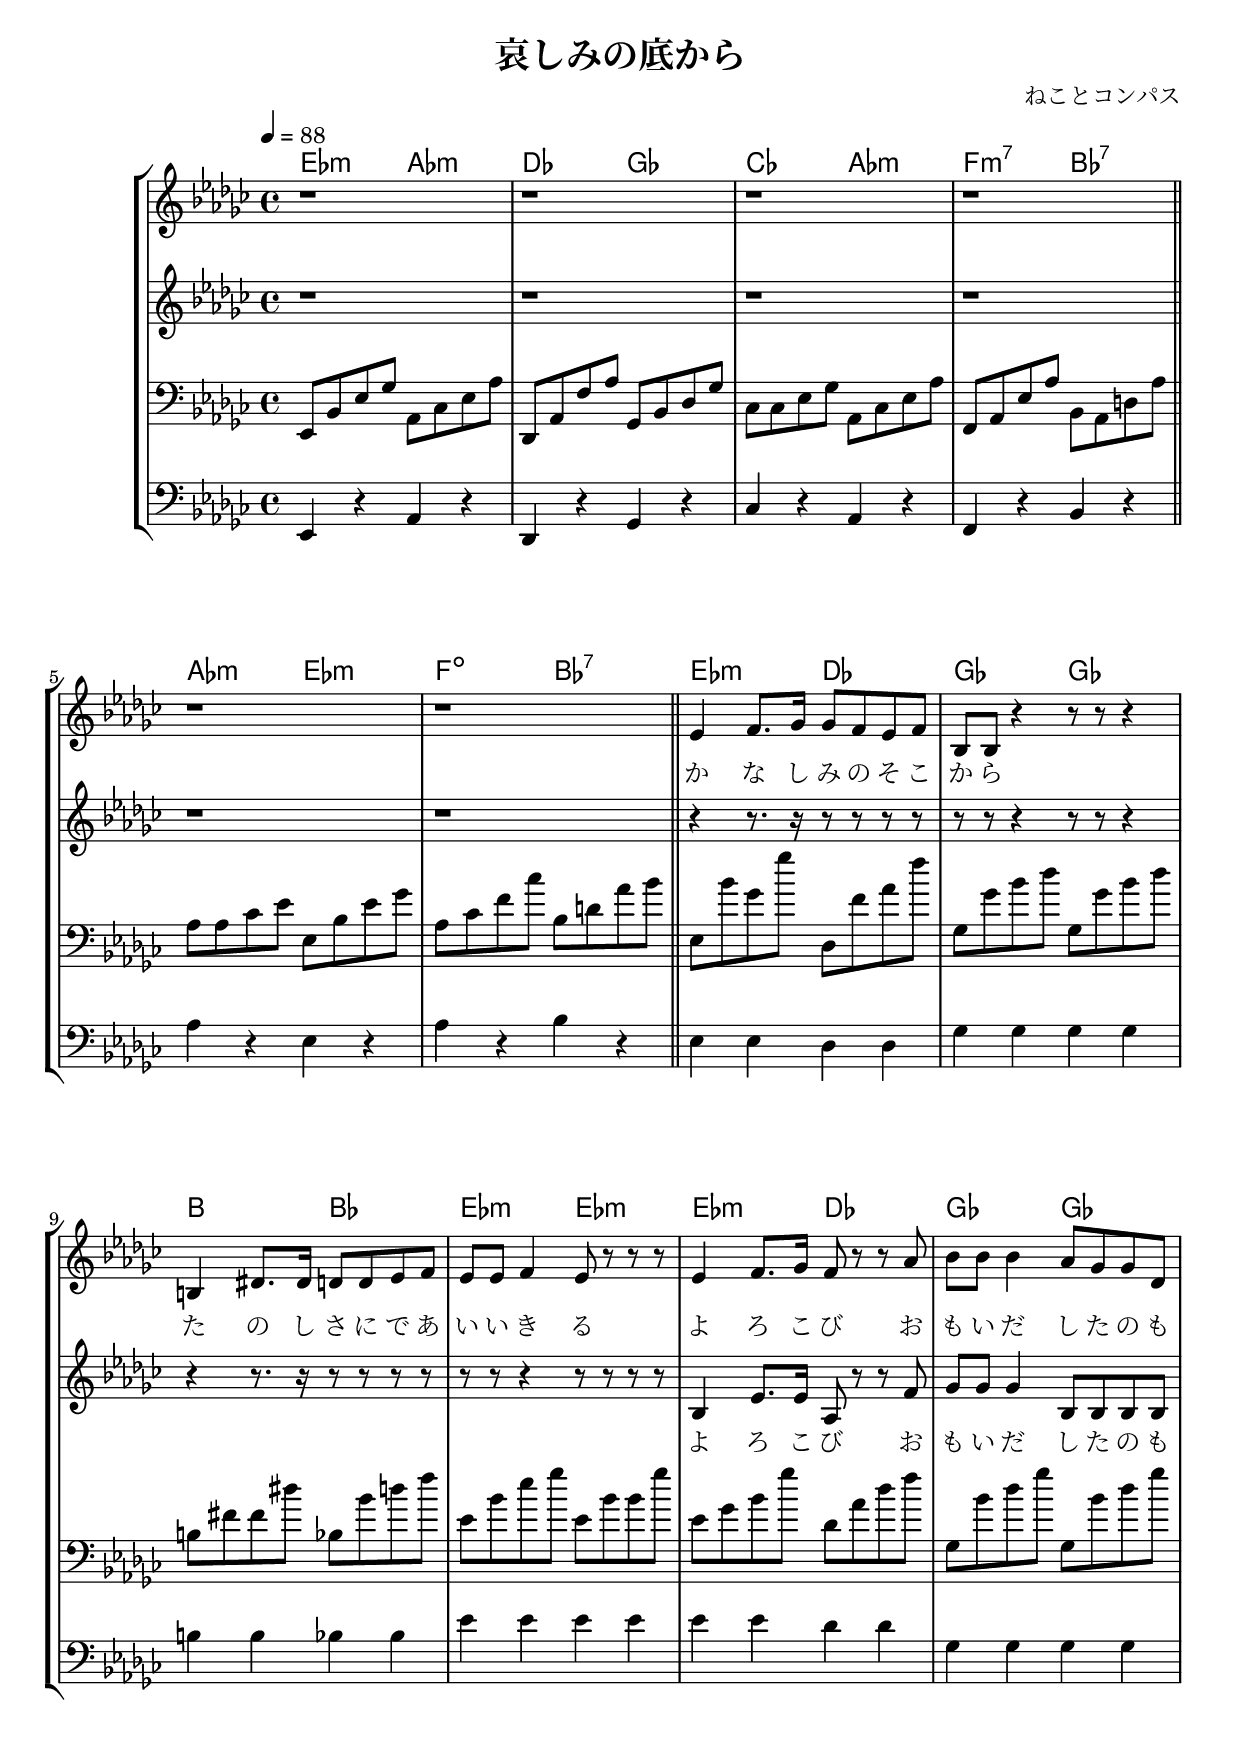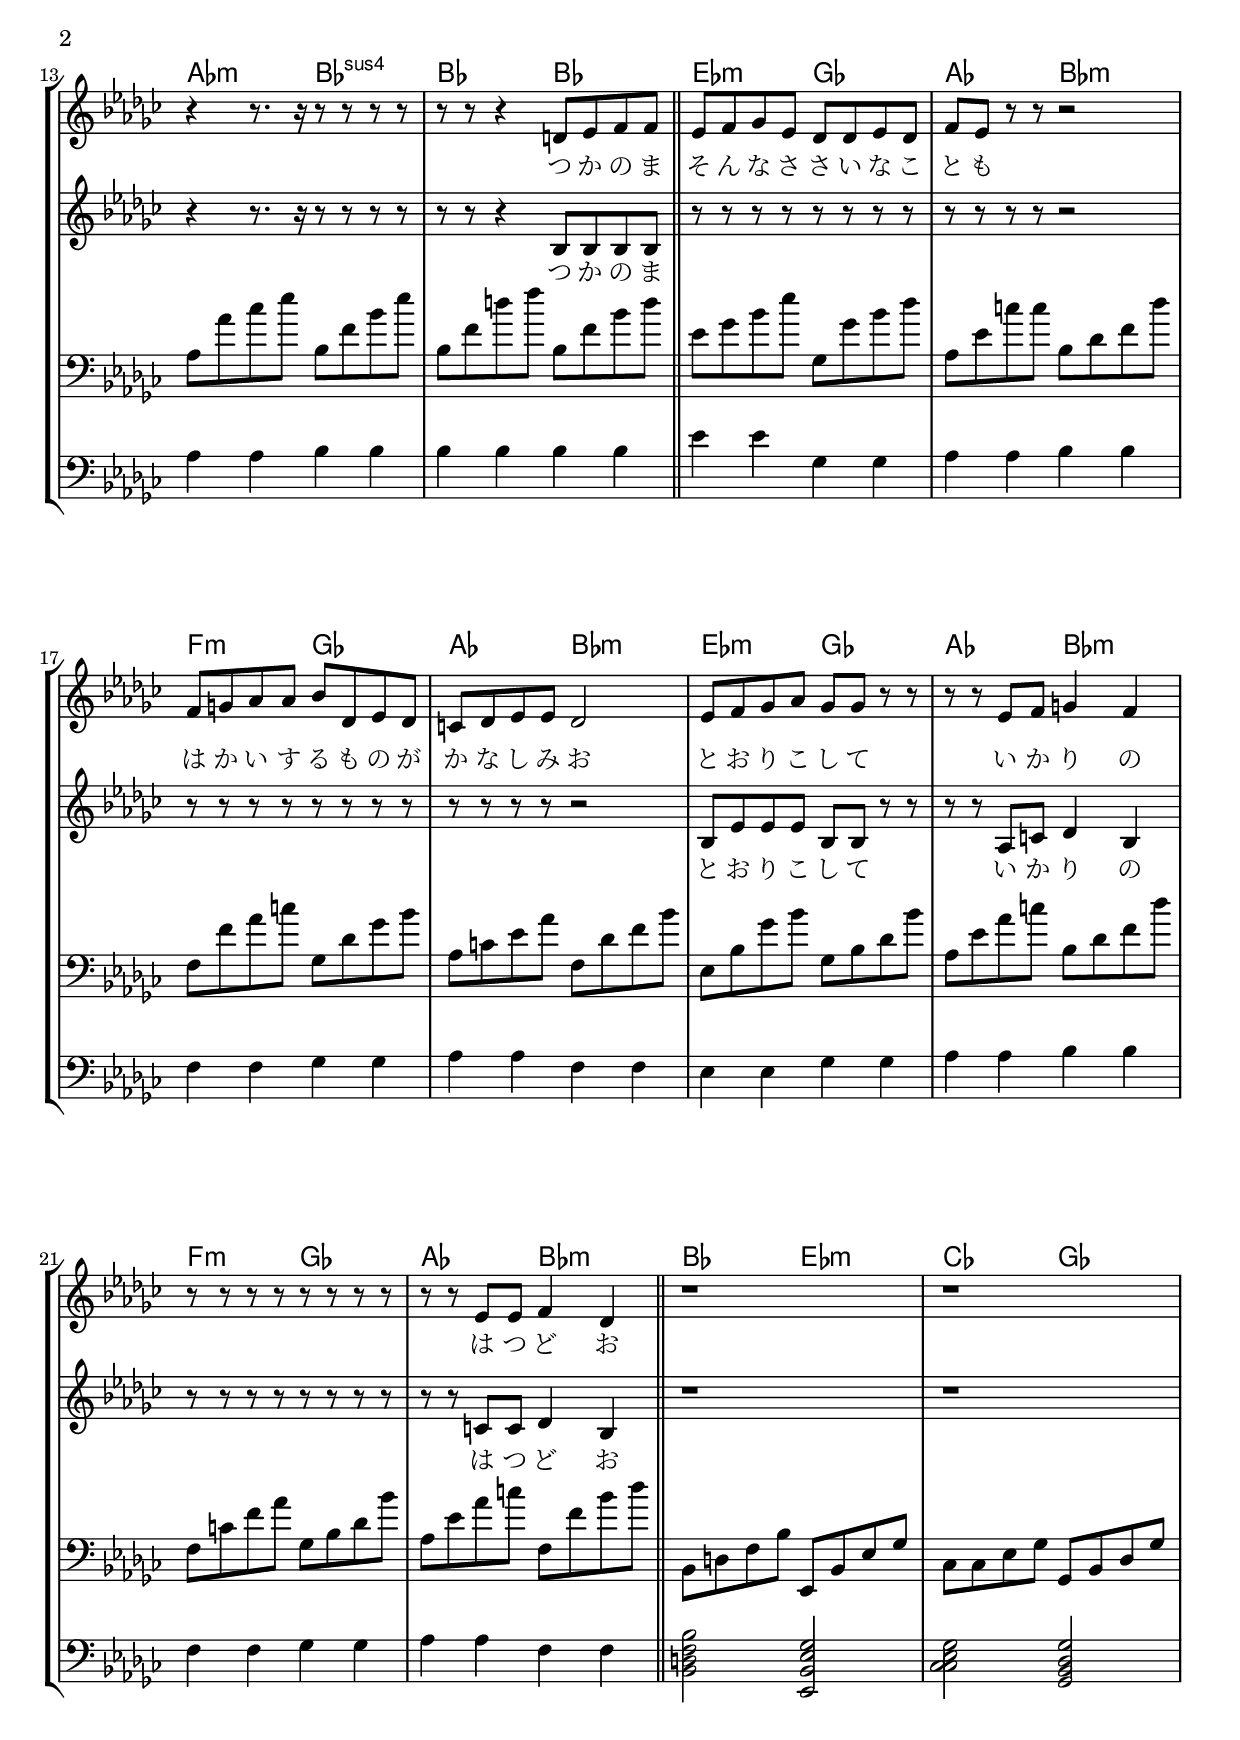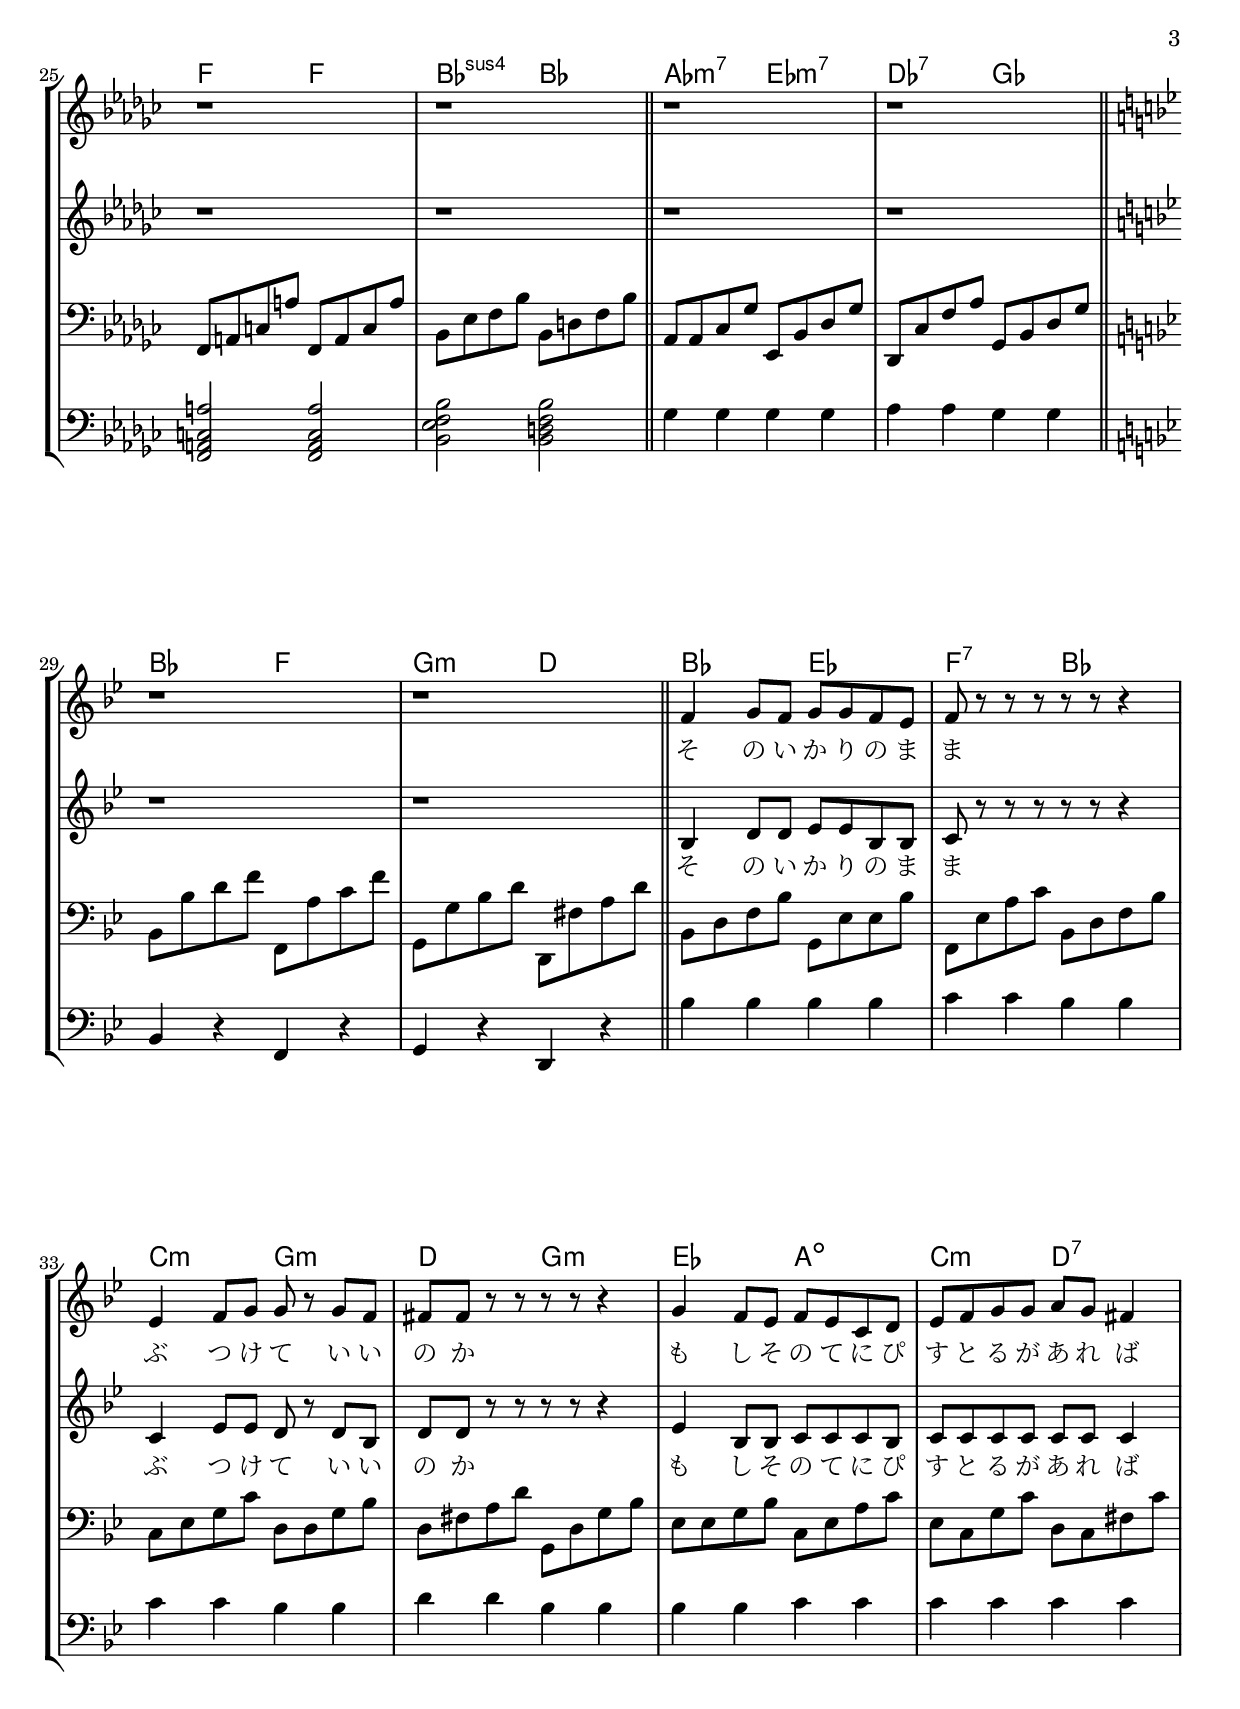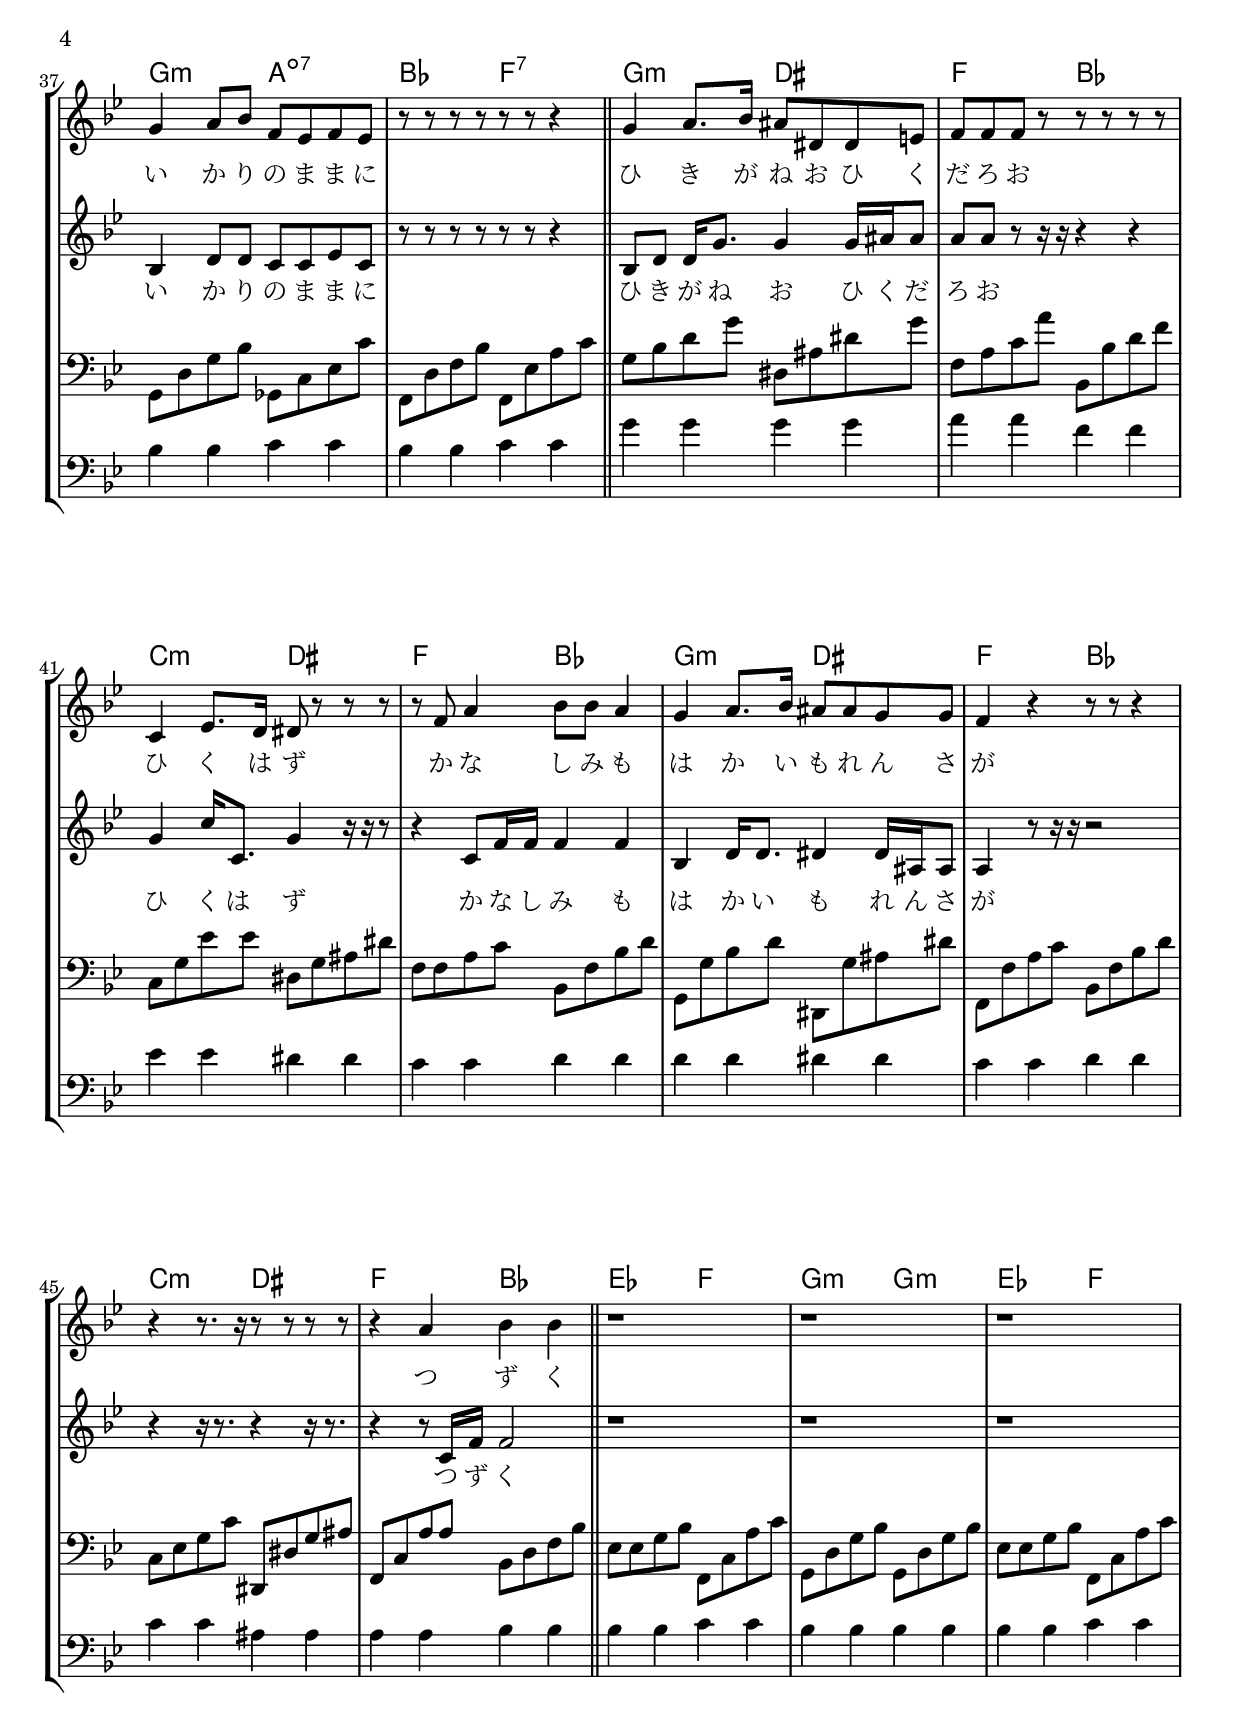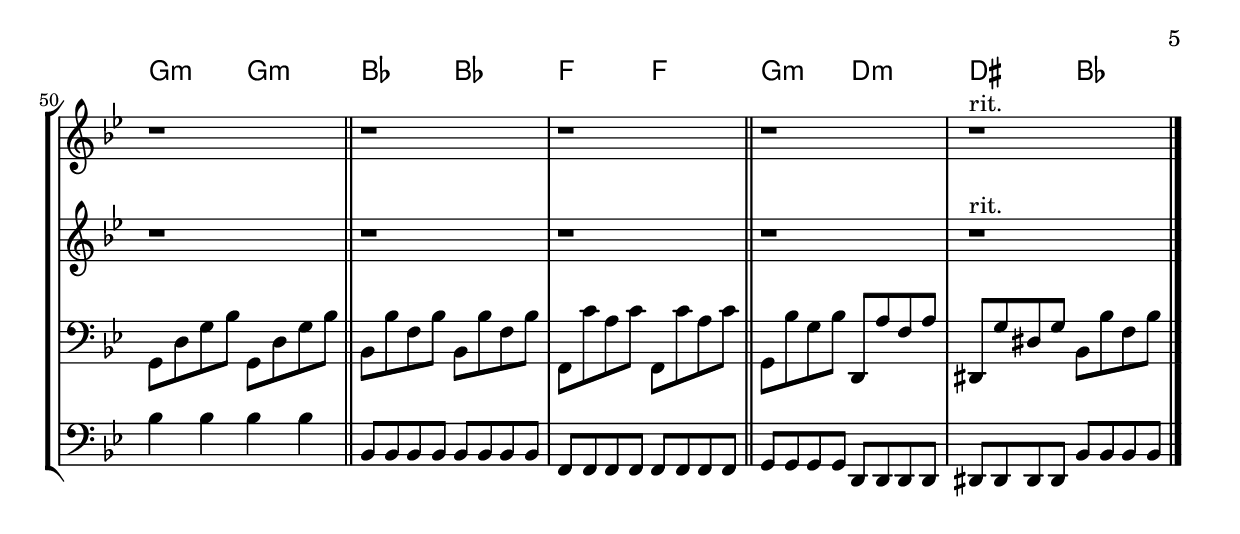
\version "2.12.1"

\header {
	title = \markup {哀しみの底から}
	composer = \markup \center-column {ねことコンパス}
}

harmony = \chordmode {
	es2:m as:m des ges ces as:m f:min7 bes:7 

	as:m es:m f:dim bes:7 

	es:m des ges ges b bes es:m es:m es:m des ges ges as:m bes:sus4 bes bes 

	es:m ges as bes:m f:m ges as bes:m es:m ges as bes:m f:m ges as bes:m 

	bes es:m ces ges f f bes:sus4 bes 

	as:min7 es:min7 des:7 ges 

	bes f g:m d 

	bes es f:7 bes c:m g:m d g:m es a:dim c:m d:7 g:m a:dim7 bes f:7 

	g:m dis f bes c:m dis f bes g:m dis f bes c:m dis f bes 

	es f g:m g:m es f g:m g:m 

	bes bes f f 

	g:m d:m dis bes 
}

melody = {
	\key ges \major
	\tempo 4 = 88
	r1 | r1 | r1 | r1   
	r1 | r1   
	\set Staff.midiInstrument = #"fss0.35"
	es'4  f'8.  ges'16  ges'8  f'8  es'8  f'8 
	bes8  bes8  r4  r8  r8  r4 
	b4  dis'8.  dis'16  d'8  d'8  es'8  f'8 
	es'8  es'8  f'4  es'8  r8  r8  r8 
	es'4  f'8.  ges'16  f'8  r8  r8  as'8 
	bes'8  bes'8  bes'4  as'8  ges'8  ges'8  des'8 
	r4  r8.  r16  r8  r8  r8  r8 
	r8  r8  r4  d'8  es'8  f'8  f'8
	\set Staff.midiInstrument = #"fss0.37"
	es'8  f'8  ges'8  es'8  des'8  des'8  es'8  des'8 
	f'8  es'8  r8  r8  r2 
	f'8  g'8  as'8  as'8  bes'8  des'8  es'8  des'8 
	c'8  des'8  es'8  es'8  des'2 
	es'8  f'8  ges'8  as'8  ges'8  ges'8  r8  r8 
	r8  r8  es'8  f'8  g'4  f'4 
	r8  r8  r8  r8  r8  r8  r8  r8 
	r8  r8  es'8  es'8  f'4  des'4
	r1 | r1 | r1 | r1   
	r1 | r1   
	\key bes \major
	r1 | r1   
	\set Staff.midiInstrument = #"fss0.39"
	f'4  g'8  f'8  g'8  g'8  f'8  es'8 
	f'8  r8  r8  r8  r8  r8  r4 
	es'4  f'8  g'8  g'8  r8  g'8  f'8 
	fis'8  fis'8  r8  r8  r8  r8  r4 
	g'4  f'8  es'8  f'8  es'8  c'8  d'8 
	es'8  f'8  g'8  g'8  a'8  g'8  fis'4 
	g'4  a'8  bes'8  f'8  es'8  f'8  es'8 
	r8  r8  r8  r8  r8  r8  r4
	\set Staff.midiInstrument = #"fss0.42"
	g'4  a'8.  bes'16  ais'8  dis'8  dis'8  e'8 
	f'8  f'8  f'8  r8  r8  r8  r8  r8 
	c'4  es'8.  d'16  dis'8  r8  r8  r8 
	r8  f'8  a'4  bes'8  bes'8  a'4 
	g'4  a'8.  bes'16  ais'8  ais'8  g'8  g'8 
	f'4  r4  r8  r8  r4 
	r4  r8.  r16  r8  r8  r8  r8 
	r4  a'4  bes'4  bes'4
	r1 | r1 | r1 | r1   
	r1 | r1   
	r1 | r1^"rit." \bar "|."
}

words = \lyricmode {
	
	
	か  な  し  み  の  そ  こ  か  ら  た  の  し  さ  に  で  あ  い  い  き  る  よ  ろ  こ  び  お  も  い  だ  し  た  の  も  つ  か  の  ま  
	そ  ん  な  さ  さ  い  な  こ  と  も  は  か  い  す  る  も  の  が  か  な  し  み  お  と  お  り  こ  し  て  い  か  り  の  は  つ  ど  お  
	
	
	
	そ  の  い  か  り  の  ま  ま  ぶ  つ  け  て  い  い  の  か  も  し  そ  の  て  に  ぴ  す  と  る  が  あ  れ  ば  い  か  り  の  ま  ま  に  
	ひ  き  が  ね  お  ひ  く  だ  ろ  お  ひ  く  は  ず  か  な  し  み  も  は  か  い  も  れ  ん  さ  が  つ  ず  く  
	
	
	
}

secondmelody = {
	\key ges \major
	\tempo 4 = 88
	r1 | r1 | r1 | r1   
	r1 | r1   
	\set Staff.midiInstrument = #"fss0.29"
	r4  r8.  r16  r8  r8  r8  r8 
	r8  r8  r4  r8  r8  r4 
	r4  r8.  r16  r8  r8  r8  r8 
	r8  r8  r4  r8  r8  r8  r8 
	bes4  es'8.  es'16  as8  r8  r8  f'8 
	ges'8  ges'8  ges'4  bes8  bes8  bes8  bes8 
	r4  r8.  r16  r8  r8  r8  r8 
	r8  r8  r4  bes8  bes8  bes8  bes8
	\set Staff.midiInstrument = #"fss0.35"
	r8  r8  r8  r8  r8  r8  r8  r8 
	r8  r8  r8  r8  r2 
	r8  r8  r8  r8  r8  r8  r8  r8 
	r8  r8  r8  r8  r2 
	bes8  es'8  es'8  es'8  bes8  bes8  r8  r8 
	r8  r8  as8  c'8  des'4  bes4 
	r8  r8  r8  r8  r8  r8  r8  r8 
	r8  r8  c'8  c'8  des'4  bes4
	r1 | r1 | r1 | r1   
	r1 | r1   
	\key bes \major
	r1 | r1   
	\set Staff.midiInstrument = #"fss0.42"
	bes4  d'8  d'8  es'8  es'8  bes8  bes8 
	c'8  r8  r8  r8  r8  r8  r4 
	c'4  es'8  es'8  d'8  r8  d'8  bes8 
	d'8  d'8  r8  r8  r8  r8  r4 
	es'4  bes8  bes8  c'8  c'8  c'8  bes8 
	c'8  c'8  c'8  c'8  c'8  c'8  c'4 
	bes4  d'8  d'8  c'8  c'8  es'8  c'8 
	r8  r8  r8  r8  r8  r8  r4
	\set Staff.midiInstrument = #"mmi0.48"
	bes8  d'8  d'16  g'8.  g'4  g'16  ais'16  ais'8 
	a'8  a'8  r8  r16  r16  r4  r4 
	g'4  c''16  c'8.  g'4  r16  r16  r8 
	r4  c'8  f'16  f'16  f'4  f'4 
	bes4  d'16  d'8.  dis'4  dis'16  ais16  ais8 
	a4  r8  r16  r16  r2 
	r4  r16  r8.  r4  r16  r8. 
	r4  r8  c'16  f'16  f'2
	r1 | r1 | r1 | r1   
	r1 | r1   
	r1 | r1^"rit." \bar "|."
}

secondwords = \lyricmode {
	
	
	よ  ろ  こ  び  お  も  い  だ  し  た  の  も  つ  か  の  ま  
	と  お  り  こ  し  て  い  か  り  の  は  つ  ど  お  
	
	
	
	そ  の  い  か  り  の  ま  ま  ぶ  つ  け  て  い  い  の  か  も  し  そ  の  て  に  ぴ  す  と  る  が  あ  れ  ば  い  か  り  の  ま  ま  に  
	ひ  き  が  ね  お  ひ  く  だ  ろ  お  ひ  く  は  ず  か  な  し  み  も  は  か  い  も  れ  ん  さ  が  つ  ず  く  
	
	
	
}

tempochange = {
	\tempo 4 = 88
	r1 | r1 | r1 | r1 \bar "||"
	\tempo 4 = 88
	r1 | r1 \bar "||"
	\tempo 4 = 88
	r1 | r1 | r1 | r1 | r1 | r1 | r1 | r1 \bar "||"
	\tempo 4 = 88
	r1 | r1 | r1 | r1 | r1 | r1 | r1 | r1 \bar "||"
	\tempo 4 = 88
	r1 | r1 | r1 | r1 \bar "||"
	\tempo 4 = 88
	r1 | r1 \bar "||"
	\tempo 4 = 88
	r1 | r1 \bar "||"
	\tempo 4 = 88
	r1 | r1 | r1 | r1 | r1 | r1 | r1 | r1 \bar "||"
	\tempo 4 = 88
	r1 | r1 | r1 | r1 | r1 | r1 | r1 | r1 \bar "||"
	\tempo 4 = 88
	r1 | r1 | r1 | r1 \bar "||"
	\tempo 4 = 88
	r1 | r1 \bar "||"
	\tempo 4 = 88
	r1 | \tempo 4 = 66 r2 \tempo 4 = 58 r2 \bar "|."
}

mainacc = {
	\clef bass
	\set Staff.midiInstrument = #"Acoustic Guitar (steel)"
	\key ges \major
	\tempo 4 = 88
	es,8 bes,8 es8 ges8
	as,8 ces8 es8 as8
	des,8 as,8 f8 as8
	ges,8 bes,8 des8 ges8
	ces8 ces8 es8 ges8
	as,8 ces8 es8 as8
	f,8 as,8 es8 as8
	bes,8 as,8 d8 as8
	\bar "||"

	\set Staff.midiInstrument = #"Pan Flute"
	as8 as8 ces'8 es'8
	es8 bes8 es'8 ges'8
	as8 ces'8 f'8 ces''8
	bes8 d'8 as'8 bes'8
	\bar "||"

	\set Staff.midiInstrument = #"Electric Grand"
	es8 bes'8 ges'8 ges''8
	des8 f'8 as'8 f''8
	ges8 ges'8 bes'8 des''8
	ges8 ges'8 bes'8 des''8
	b8 fis'8 fis'8 dis''8
	bes8 bes'8 d''8 f''8
	es'8 bes'8 es''8 ges''8
	es'8 bes'8 bes'8 ges''8
	es'8 ges'8 bes'8 ges''8
	des'8 as'8 des''8 f''8
	ges8 bes'8 des''8 ges''8
	ges8 bes'8 des''8 ges''8
	as8 as'8 ces''8 es''8
	bes8 f'8 bes'8 es''8
	bes8 f'8 d''8 f''8
	bes8 f'8 bes'8 d''8
	\bar "||"

	\set Staff.midiInstrument = #"Pad 3 (polysynth)"
	es'8 ges'8 bes'8 es''8
	ges8 ges'8 bes'8 des''8
	as8 es'8 c''8 c''8
	bes8 des'8 f'8 des''8
	f8 f'8 as'8 c''8
	ges8 des'8 ges'8 bes'8
	as8 c'8 es'8 as'8
	f8 des'8 f'8 bes'8
	es8 bes8 ges'8 bes'8
	ges8 bes8 des'8 bes'8
	as8 es'8 as'8 c''8
	bes8 des'8 f'8 des''8
	f8 c'8 f'8 as'8
	ges8 bes8 des'8 bes'8
	as8 es'8 as'8 c''8
	f8 f'8 bes'8 des''8
	\bar "||"

	\set Staff.midiInstrument = #"Acoustic Guitar (steel)"
	bes,8 d8 f8 bes8
	es,8 bes,8 es8 ges8
	ces8 ces8 es8 ges8
	ges,8 bes,8 des8 ges8
	f,8 a,8 c8 a8
	f,8 a,8 c8 a8
	bes,8 es8 f8 bes8
	bes,8 d8 f8 bes8
	\bar "||"

	\set Staff.midiInstrument = #"Acoustic grand"
	as,8 as,8 ces8 ges8
	es,8 bes,8 des8 ges8
	des,8 ces8 f8 as8
	ges,8 bes,8 des8 ges8
	\bar "||"

	\set Staff.midiInstrument = #"Acoustic grand"
	\key bes \major
	bes,8 bes8 d'8 f'8
	f,8 a8 c'8 f'8
	g,8 g8 bes8 d'8
	d,8 fis8 a8 d'8
	\bar "||"

	\set Staff.midiInstrument = #"Pad 4 (choir)"
	bes,8 d8 f8 bes8
	g,8 es8 es8 bes8
	f,8 es8 a8 c'8
	bes,8 d8 f8 bes8
	c8 es8 g8 c'8
	d8 d8 g8 bes8
	d8 fis8 a8 d'8
	g,8 d8 g8 bes8
	es8 es8 g8 bes8
	c8 es8 a8 c'8
	es8 c8 g8 c'8
	d8 c8 fis8 c'8
	g,8 d8 g8 bes8
	ges,8 c8 es8 c'8
	f,8 d8 f8 bes8
	f,8 es8 a8 c'8
	\bar "||"

	\set Staff.midiInstrument = #"FX 4 (atmosphere)"
	g8 bes8 d'8 g'8
	dis8 ais8 dis'8 g'8
	f8 a8 c'8 a'8
	bes,8 bes8 d'8 f'8
	c8 g8 es'8 es'8
	dis8 g8 ais8 dis'8
	f8 f8 a8 c'8
	bes,8 f8 bes8 d'8
	g,8 g8 bes8 d'8
	dis,8 g8 ais8 dis'8
	f,8 f8 a8 c'8
	bes,8 f8 bes8 d'8
	c8 es8 g8 c'8
	dis,8 dis8 g8 ais8
	f,8 c8 a8 a8
	bes,8 d8 f8 bes8
	\bar "||"

	\set Staff.midiInstrument = #"Acoustic Guitar (steel)"
	es8 es8 g8 bes8
	f,8 c8 a8 c'8
	g,8 d8 g8 bes8
	g,8 d8 g8 bes8
	es8 es8 g8 bes8
	f,8 c8 a8 c'8
	g,8 d8 g8 bes8
	g,8 d8 g8 bes8
	\bar "||"

	\set Staff.midiInstrument = #"Acoustic Guitar (steel)"
	bes,8 bes f bes
	bes,8 bes f bes
	f,8 c' a c'
	f,8 c' a c'
	\bar "||"

	\set Staff.midiInstrument = #"Acoustic Guitar (steel)"
	g,8 bes g bes
	d,8 a f a
	dis,8 g dis g
	bes,8 bes f bes
	\bar "|."
}

subacc = {
	\clef bass
	\set Staff.midiInstrument = #"Electric Bass (finger)"
	\key ges \major
	\tempo 4 = 88
	es,4 r4
	as,4 r4
	des,4 r4
	ges,4 r4
	ces4 r4
	as,4 r4
	f,4 r4
	bes,4 r4
	\bar "||"

	\set Staff.midiInstrument = #"Lead 6 (voice)"
	as4 r4
	es4 r4
	as4 r4
	bes4 r4
	\bar "||"

	\set Staff.midiInstrument = #"Electric Guitar (clean)"
	es4 es4
	des4 des4
	ges4 ges4
	ges4 ges4
	b4 b4
	bes4 bes4
	es'4 es'4
	es'4 es'4
	es'4 es'4
	des'4 des'4
	ges4 ges4
	ges4 ges4
	as4 as4
	bes4 bes4
	bes4 bes4
	bes4 bes4
	\bar "||"

	\set Staff.midiInstrument = #"Electric Guitar (clean)"
	es'4 es'4
	ges4 ges4
	as4 as4
	bes4 bes4
	f4 f4
	ges4 ges4
	as4 as4
	f4 f4
	es4 es4
	ges4 ges4
	as4 as4
	bes4 bes4
	f4 f4
	ges4 ges4
	as4 as4
	f4 f4
	\bar "||"

	\set Staff.midiInstrument = #"Electric Guitar (clean)"
	<bes, d f bes>2
	<es, bes, es ges>2
	<ces ces es ges>2
	<ges, bes, des ges>2
	<f, a, c a>2
	<f, a, c a>2
	<bes, es f bes>2
	<bes, d f bes>2
	\bar "||"

	\set Staff.midiInstrument = #"Acoustic Guitar (steel)"
	ges4 ges4
	ges4 ges4
	as4 as4
	ges4 ges4
	\bar "||"

	\set Staff.midiInstrument = #"Pad 8 (sweep)"
	\key bes \major
	bes,4 r4
	f,4 r4
	g,4 r4
	d,4 r4
	\bar "||"

	\set Staff.midiInstrument = #"Electric Guitar (clean)"
	bes4 bes4
	bes4 bes4
	c'4 c'4
	bes4 bes4
	c'4 c'4
	bes4 bes4
	d'4 d'4
	bes4 bes4
	bes4 bes4
	c'4 c'4
	c'4 c'4
	c'4 c'4
	bes4 bes4
	c'4 c'4
	bes4 bes4
	c'4 c'4
	\bar "||"

	\set Staff.midiInstrument = #"Electric Guitar (clean)"
	g'4 g'4
	g'4 g'4
	a'4 a'4
	f'4 f'4
	es'4 es'4
	dis'4 dis'4
	c'4 c'4
	d'4 d'4
	d'4 d'4
	dis'4 dis'4
	c'4 c'4
	d'4 d'4
	c'4 c'4
	ais4 ais4
	a4 a4
	bes4 bes4
	\bar "||"

	\set Staff.midiInstrument = #"Pad 4 (choir)"
	bes4 bes4
	c'4 c'4
	bes4 bes4
	bes4 bes4
	bes4 bes4
	c'4 c'4
	bes4 bes4
	bes4 bes4
	\bar "||"

	\set Staff.midiInstrument = #"Pad 7 (halo)"
	bes,8 bes,8 bes,8 bes,8
	bes,8 bes,8 bes,8 bes,8
	f,8 f,8 f,8 f,8
	f,8 f,8 f,8 f,8
	\bar "||"

	\set Staff.midiInstrument = #"FX 5 (brightness)"
	g,8 g,8 g,8 g,8
	d,8 d,8 d,8 d,8
	dis,8 dis,8 dis,8 dis,8
	bes,8 bes,8 bes,8 bes,8
	\bar "|."
}

percA = {
	\drummode {
	r1 |r1 |r1 |r1 \bar "||"
	r1  |r2 r8 hho4 hho8  \bar "||"
	r1  |r1  |r1  |r1  |r1  |r1  |r1  |r2 r8 hho4 hho8  \bar "||"
	cymr4 cymr4 cymr4 cymr4  |cymr4 cymr8 cymr16 cymr16 cymr4 cymr4  |cymr4 cymr4 cymr4 cymr4  |cymr4 cymr2.  |cymr4 cymr4 cymr4 cymr4  |cymr4 cymr8 cymr16 cymr16 cymr4 cymr4  |cymr4 cymr4 cymr4 cymr4  |cymr4 cymr2.  \bar "||"
	r1 |r1 |r1 |r1 \bar "||"
	r1  |r2 r8 hho4 hho8  \bar "||"
	r1 |r1 \bar "||"
	cymr4 cymr4 cymr4 cymr4  |cymr4 cymr8 cymr16 cymr16 cymr4 cymr4  |cymr4 cymr4 cymr4 cymr4  |cymr4 cymr2.  |cymr4 cymr4 cymr4 cymr4  |cymr4 cymr8 cymr16 cymr16 cymr4 cymr4  |cymr4 cymr4 cymr4 cymr4  |cymr4 cymr2.  \bar "||"
	hh8 hh8 hh8 hh8 hh8 hh8 hh8 hh8  |hh8 hh8 hh8 hh8 hh4 hh8 hh8  |hh8 hh8 hh8 hh8 hh8 hh8 hh8 hh8  |hh8 hh8 hh8 hh2 r8  |hh8 hh8 hh8 hh8 hh8 hh8 hh8 hh8  |hh8 hh8 hh8 hh8 hh4 hh8 hh8  |hh8 hh8 hh8 hh8 hh8 hh8 hh8 hh8  |r8 hh2. r8  \bar "||"
	r1 |r1 |r1 |r1 \bar "||"
	cymr4 cymr4 cymr4 cymr4  |cymr4 cymr8 cymr16 cymr16 cymr4 cymr4  \bar "||"
	cymr4 cymr4 cymr4 cymr4  |cymr4 cymr8 cymr16 cymr16 cymr4 cymr4  \bar "|."
	}
}

percB = {
	\drummode {
	r1 |r1 |r1 |r1 \bar "||"
	r4. hhp2 hhp8  |hhp4 hhp4 hhp4 hhp4  \bar "||"
	r4. hhp2 hhp8  |r4. hhp2 hhp8  |r4. hhp2 hhp8  |r4. hhp2 hhp8  |r4. hhp2 hhp8  |r4. hhp2 hhp8  |r4. hhp2 hhp8  |hhp4 hhp4 hhp4 hhp4  \bar "||"
	r2 sn2  |r2 sn2  |r2 sn2  |r8 sn8 sn2.  |r2 sn2  |r2 sn2  |r2 sn2  |r8 sn8 sn2.  \bar "||"
	r1 |r1 |r1 |r1 \bar "||"
	r4. hhp2 hhp8  |hhp4 hhp4 hhp4 hhp4  \bar "||"
	r1 |r1 \bar "||"
	r2 sn2  |r2 sn2  |r2 sn2  |r8 sn8 sn2.  |r2 sn2  |r2 sn2  |r2 sn2  |r8 sn8 sn2.  \bar "||"
	r4 sn8. sn8 sn8. sn8. sn16  |r4 sn8. sn8 sn8. sn4  |r4 sn8. sn8 sn8. sn8. sn16  |r8 sn8 sn4 sn8 sn16 sn8 sn8 sn16  |r4 sn8. sn8 sn8. sn8. sn16  |r4 sn8. sn8 sn8. sn4  |r4 sn8. sn8 sn8. sn8. sn16  |r4 sn2 sn4  \bar "||"
	r1 |r1 |r1 |r1 \bar "||"
	r2 sn2  |r2 sn2  \bar "||"
	r2 sn2  |r2 sn2  \bar "|."
	}
}

percC = {
	\drummode {
	r1 |r1 |r1 |r1 \bar "||"
	hh4 hh4 hh4 hh4  |r4. hh2 r8  \bar "||"
	hh4 hh4 hh4 hh4  |hh4 hh4 hh4 hh4  |hh4 hh4 hh4 hh4  |hh4 hh4 hh4 hh4  |hh4 hh4 hh4 hh4  |hh4 hh4 hh4 hh4  |hh4 hh4 hh4 hh4  |r4. hh2 r8  \bar "||"
	bd2. r8 bd8  |bd2. r8 bd8  |bd2. r8 bd8  |bd4. bd8 bd4. bd8  |bd2. r8 bd8  |bd2. r8 bd8  |bd2. r8 bd8  |bd2 r8 bd4.  \bar "||"
	r1 |r1 |r1 |r1 \bar "||"
	hh4 hh4 hh4 hh4  |r4. hh2 r8  \bar "||"
	r1 |r1 \bar "||"
	bd2. r8 bd8  |bd2. r8 bd8  |bd2. r8 bd8  |bd4. bd8 bd4. bd8  |bd2. r8 bd8  |bd2. r8 bd8  |bd2. r8 bd8  |bd2 r8 bd4.  \bar "||"
	bd8 bd4 bd2 bd8  |bd8 bd2 bd4.  |bd8 bd4 bd2 bd8  |bd4 r16 bd8. bd2  |bd8 bd4 bd2 bd8  |bd8 bd2 bd4.  |bd8 bd4 bd2 bd8  |bd8 bd4. bd4. bd8  \bar "||"
	r1 |r1 |r1 |r1 \bar "||"
	bd2. r8 bd8  |bd2 r8 bd4.  \bar "||"
	bd2. r8 bd8  |bd2 r8 bd4.  \bar "|."
	}
}

percD = {
	\drummode {
	r1 |r1 |r1 |r1 \bar "||"
	bd2. r8 bd8  |bd8. bd4. r16 bd4 bd8  \bar "||"
	bd2. r8 bd8  |bd8. bd8. bd2 bd8  |bd2. r8 bd8  |bd8. bd8. bd2 bd8  |bd2. r8 bd8  |bd8. bd8. bd2 bd8  |bd2. r8 bd8  |bd8. bd4. r16 bd4 bd8  \bar "||"
	r1 |r1 |r1 |r2 r8 tommh8 tommh4  |r1 |r1 |r1 |r8. tommh8. tommh2 r8  \bar "||"
	r1 |r1 |r1 |r1 \bar "||"
	bd2. r8 bd8  |bd8. bd4. r16 bd4 bd8  \bar "||"
	r1 |r1 \bar "||"
	r1 |r1 |r1 |r2 r8 tommh8 tommh4  |r1 |r1 |r1 |r8. tommh8. tommh2 r8  \bar "||"
	r1  |r2 r8 hho4.  |r1  |r4. r16 hho2 r16  |r1  |r2 r8 hho4.  |r1  |r4. r16 hho2 r16  \bar "||"
	r1 |r1 |r1 |r1 \bar "||"
	r1 |r8. tommh8. tommh2 r8  \bar "||"
	r1 |r8. tommh8. tommh2 r8  \bar "|."
	}
}

percE = {
	\drummode {
	r1 |r1 |r1 |r1 \bar "||"
	r1 | r1 \bar "||"
	r1 | r1 | r1 | r1 | r1 | r1 | r1 | r1 \bar "||"
	r1 |r1 |r1 |r2. r8 toml8  |r1 |r1 |r1 |r2. toml8 toml8  \bar "||"
	r1 |r1 |r1 |r1 \bar "||"
	r1 | r1 \bar "||"
	r1 |r1 \bar "||"
	r1 |r1 |r1 |r2. r8 toml8  |r1 |r1 |r1 |r2. toml8 toml8  \bar "||"
	r1 |r1 |r1 |r1 |r1 |r1 |r1 |cymc1  \bar "||"
	r1 |r1 |r1 |r1 \bar "||"
	r1 |r2. toml8 toml8  \bar "||"
	r1 |r2. toml8 toml8  \bar "|."
	}
}

percF = {
	\drummode {
	r1 | r1 | r1 | r1 \bar "||"
	r1 | r1 \bar "||"
	r1 | r1 | r1 | r1 | r1 | r1 | r1 | r1 \bar "||"
	r1 |r1 |r1 |r1 |r1 |r1 |r1 |hho1  \bar "||"
	r1 | r1 | r1 | r1 \bar "||"
	r1 | r1 \bar "||"
	r1 | r1 \bar "||"
	r1 |r1 |r1 |r1 |r1 |r1 |r1 |hho1  \bar "||"
	r1 |r1 |r1 |r1 |r1 |r1 |r1 |r4 r16 tommh16 tommh4. tommh4  \bar "||"
	r1 | r1 | r1 | r1 \bar "||"
	r1 |hho1  \bar "||"
	r1 |hho1  \bar "|."
	}
}

percG = {
	\drummode {
	r1 | r1 | r1 | r1 \bar "||"
	r1 | r1 \bar "||"
	r1 | r1 | r1 | r1 | r1 | r1 | r1 | r1 \bar "||"
	r1 | r1 | r1 | r1 | r1 | r1 | r1 | r1 \bar "||"
	r1 | r1 | r1 | r1 \bar "||"
	r1 | r1 \bar "||"
	r1 | r1 \bar "||"
	r1 | r1 | r1 | r1 | r1 | r1 | r1 | r1 \bar "||"
	r1 |r1 |r1 |r1 |r1 |r1 |r1 |r4. r16 tomml4. tomml8.  \bar "||"
	r1 | r1 | r1 | r1 \bar "||"
	r1 | r1 \bar "||"
	r1 | r1 \bar "|."
	}
}

percH = {
	\drummode {
	r1 | r1 | r1 | r1 \bar "||"
	r1 | r1 \bar "||"
	r1 | r1 | r1 | r1 | r1 | r1 | r1 | r1 \bar "||"
	r1 | r1 | r1 | r1 | r1 | r1 | r1 | r1 \bar "||"
	r1 | r1 | r1 | r1 \bar "||"
	r1 | r1 \bar "||"
	r1 | r1 \bar "||"
	r1 | r1 | r1 | r1 | r1 | r1 | r1 | r1 \bar "||"
	r1 |r1 |r1 |r1 |r1 |r1 |r1 |r2 r16 toml8 toml4 r16  \bar "||"
	r1 | r1 | r1 | r1 \bar "||"
	r1 | r1 \bar "||"
	r1 | r1 \bar "|."
	}
}

percI = {
	\drummode {
	r1 | r1 | r1 | r1 \bar "||"
	r1 | r1 \bar "||"
	r1 | r1 | r1 | r1 | r1 | r1 | r1 | r1 \bar "||"
	r1 | r1 | r1 | r1 | r1 | r1 | r1 | r1 \bar "||"
	r1 | r1 | r1 | r1 \bar "||"
	r1 | r1 \bar "||"
	r1 | r1 \bar "||"
	r1 | r1 | r1 | r1 | r1 | r1 | r1 | r1 \bar "||"
	r1 |r1 |r1 |r1 |r1 |r1 |r1 |r2 r8 tomfh4 tomfh8  \bar "||"
	r1 | r1 | r1 | r1 \bar "||"
	r1 | r1 \bar "||"
	r1 | r1 \bar "|."
	}
}

\score {
	<<
		\new StaffGroup <<
			\new ChordNames {\harmony}
			\new Voice = "melody" {\melody}
			\new Lyrics \lyricsto "melody" \words
			\new Voice = "secondmelody" {\secondmelody}
			\new Lyrics \lyricsto "secondmelody" \secondwords
			\new Staff = "mainacc" {\mainacc}
			\new Staff = "subacc" {\subacc}
		>>
	>>
	\layout { }
}
